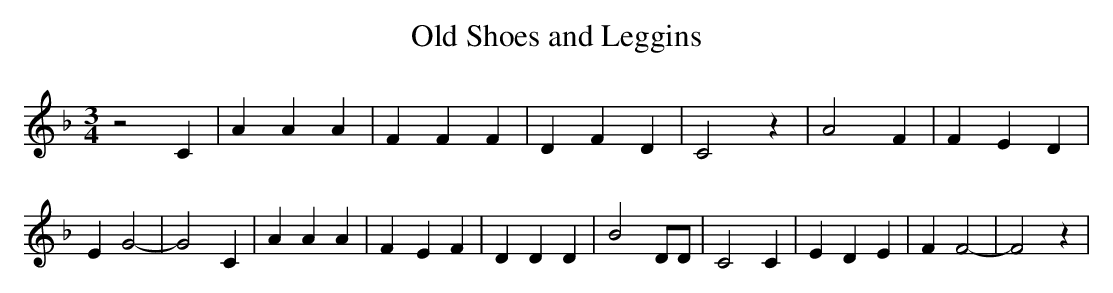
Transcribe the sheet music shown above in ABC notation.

X:1
T:Old Shoes and Leggins
M:3/4
L:1/4
K:F
 z2 C| A A A| F F F| D F D| C2 z| A2 F| F E D| E G2-| G2 C| A A A|\
 F- E F| D D D| B2 D/2D/2| C2 C| E D E| F F2-| F2 z|
